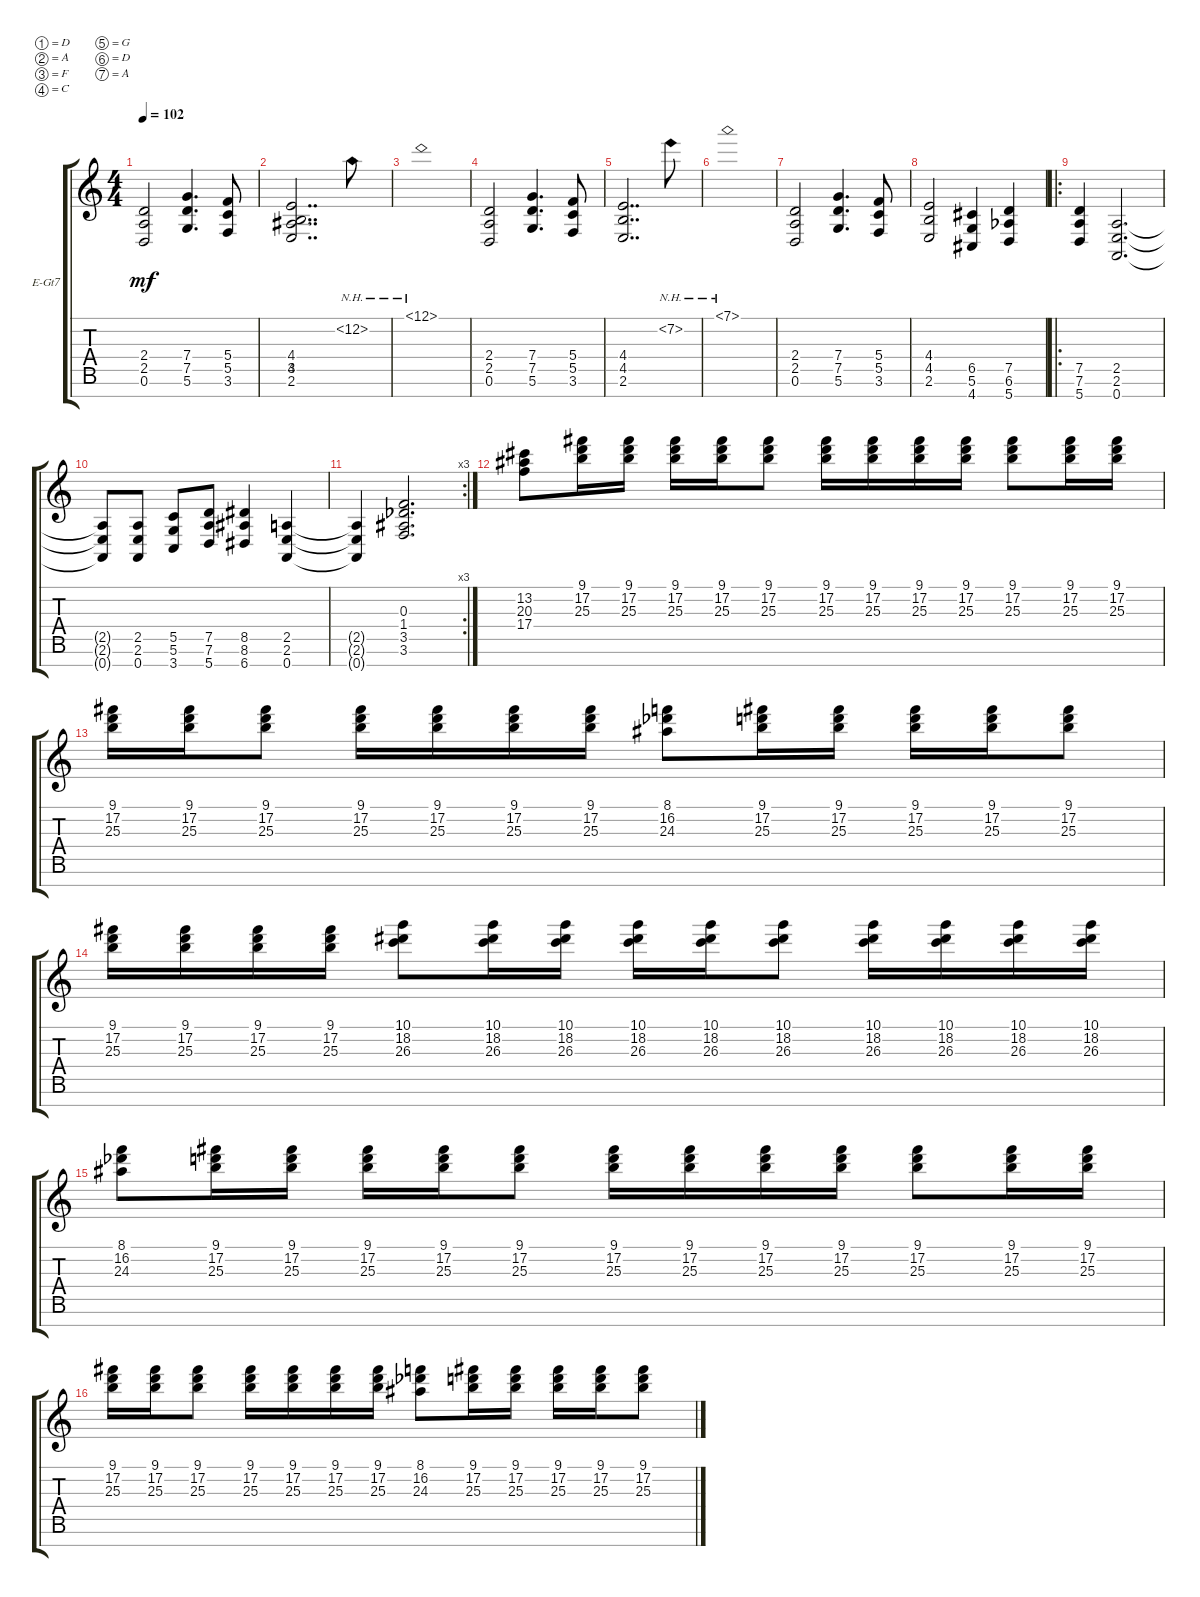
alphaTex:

\defaultSystemsLayout 4
\bracketExtendMode groupsimilarinstruments
\firstSystemTrackNameOrientation horizontal
\otherSystemsTrackNameOrientation horizontal
\track ("Morean" "E-Gt7") {instrument distortionguitar}
\staff {score tabs}
\tuning (D4 A3 F3 C3 G2 D2 A1)
\ts (4 4)
\tempo 102
\clef g2
\ks c
(0.6 2.5 2.4).2{dy mf instrument distortionguitar} (5.6 7.5 7.4).4{d} (3.6 5.5 5.4).8 |
(2.6 4.5 4.4 3.5{acc #}).2{dd} 12.2{nh}.8 |
12.1{nh}.1 |
(0.6 2.5 2.4).2 (5.6 7.5 7.4).4{d} (3.6 5.5 5.4).8 |
(2.6 4.5 4.4).2{dd} 7.2{nh}.8 |
7.1{nh}.1 |
(0.6 2.5 2.4).2 (5.6 7.5 7.4).4{d} (3.6 5.5 5.4).8 |
(2.6 4.5 4.4).2 (6.5{acc #} 4.7{acc #} 5.6).4 (7.5 5.7 6.6{acc b}).4 |
\ro
(5.7 7.6 7.5).4 (0.7 2.6 2.5).2{d} |
(2.5{t} 2.6{t} 0.7{t}).8 (0.7 2.6 2.5).8 (3.7 5.6 5.5).8 (5.7 7.6 7.5).8 (6.7{acc #} 8.6{acc #} 8.5{acc #}).4 (0.7 2.6 2.5).4 |
\rc 3
(0.7{t} 2.6{t} 2.5{t}).4 (3.6 3.5{acc #} 1.4{acc b} 0.3).2{d} |
(17.4 20.3{acc #} 13.2{acc #}).8 (9.1 17.2 25.3{acc #}).16 (9.1 17.2 25.3{acc #}).16 (9.1 17.2 25.3{acc #}).16 (9.1 17.2 25.3{acc #}).16 (9.1 17.2 25.3{acc #}).8 (9.1 17.2 25.3{acc #}).16 (9.1 17.2 25.3{acc #}).16 (9.1 17.2 25.3{acc #}).16 (9.1 17.2 25.3{acc #}).16 (9.1 17.2 25.3{acc #}).8 (9.1 17.2 25.3{acc #}).16 (9.1 17.2 25.3{acc #}).16 |
(9.1 17.2 25.3{acc #}).16 (9.1 17.2 25.3{acc #}).16 (9.1 17.2 25.3{acc #}).8 (9.1 17.2 25.3{acc #}).16 (9.1 17.2 25.3{acc #}).16 (9.1 17.2 25.3{acc #}).16 (9.1 17.2 25.3{acc #}).16 (8.1{acc #} 16.2{acc b} 24.3).8 (9.1 17.2 25.3{acc #}).16 (9.1 17.2 25.3{acc #}).16 (9.1 17.2 25.3{acc #}).16 (9.1 17.2 25.3{acc #}).16 (9.1 17.2 25.3{acc #}).8 |
(9.1 17.2 25.3{acc #}).16 (9.1 17.2 25.3{acc #}).16 (9.1 17.2 25.3{acc #}).16 (9.1 17.2 25.3{acc #}).16 (10.1 18.2{acc #} 26.3).8 (10.1 18.2{acc #} 26.3).16 (10.1 18.2{acc #} 26.3).16 (10.1 18.2{acc #} 26.3).16 (10.1 18.2{acc #} 26.3).16 (10.1 18.2{acc #} 26.3).8 (10.1 18.2{acc #} 26.3).16 (10.1 18.2{acc #} 26.3).16 (10.1 18.2{acc #} 26.3).16 (10.1 18.2{acc #} 26.3).16 |
(8.1{acc #} 16.2{acc b} 24.3).8 (9.1 17.2 25.3{acc #}).16 (9.1 17.2 25.3{acc #}).16 (9.1 17.2 25.3{acc #}).16 (9.1 17.2 25.3{acc #}).16 (9.1 17.2 25.3{acc #}).8 (9.1 17.2 25.3{acc #}).16 (9.1 17.2 25.3{acc #}).16 (9.1 17.2 25.3{acc #}).16 (9.1 17.2 25.3{acc #}).16 (9.1 17.2 25.3{acc #}).8 (9.1 17.2 25.3{acc #}).16 (9.1 17.2 25.3{acc #}).16 |
(9.1 17.2 25.3{acc #}).16 (9.1 17.2 25.3{acc #}).16 (9.1 17.2 25.3{acc #}).8 (9.1 17.2 25.3{acc #}).16 (9.1 17.2 25.3{acc #}).16 (9.1 17.2 25.3{acc #}).16 (9.1 17.2 25.3{acc #}).16 (8.1{acc #} 16.2{acc b} 24.3).8 (9.1 17.2 25.3{acc #}).16 (9.1 17.2 25.3{acc #}).16 (9.1 17.2 25.3{acc #}).16 (9.1 17.2 25.3{acc #}).16 (9.1 17.2 25.3{acc #}).8
